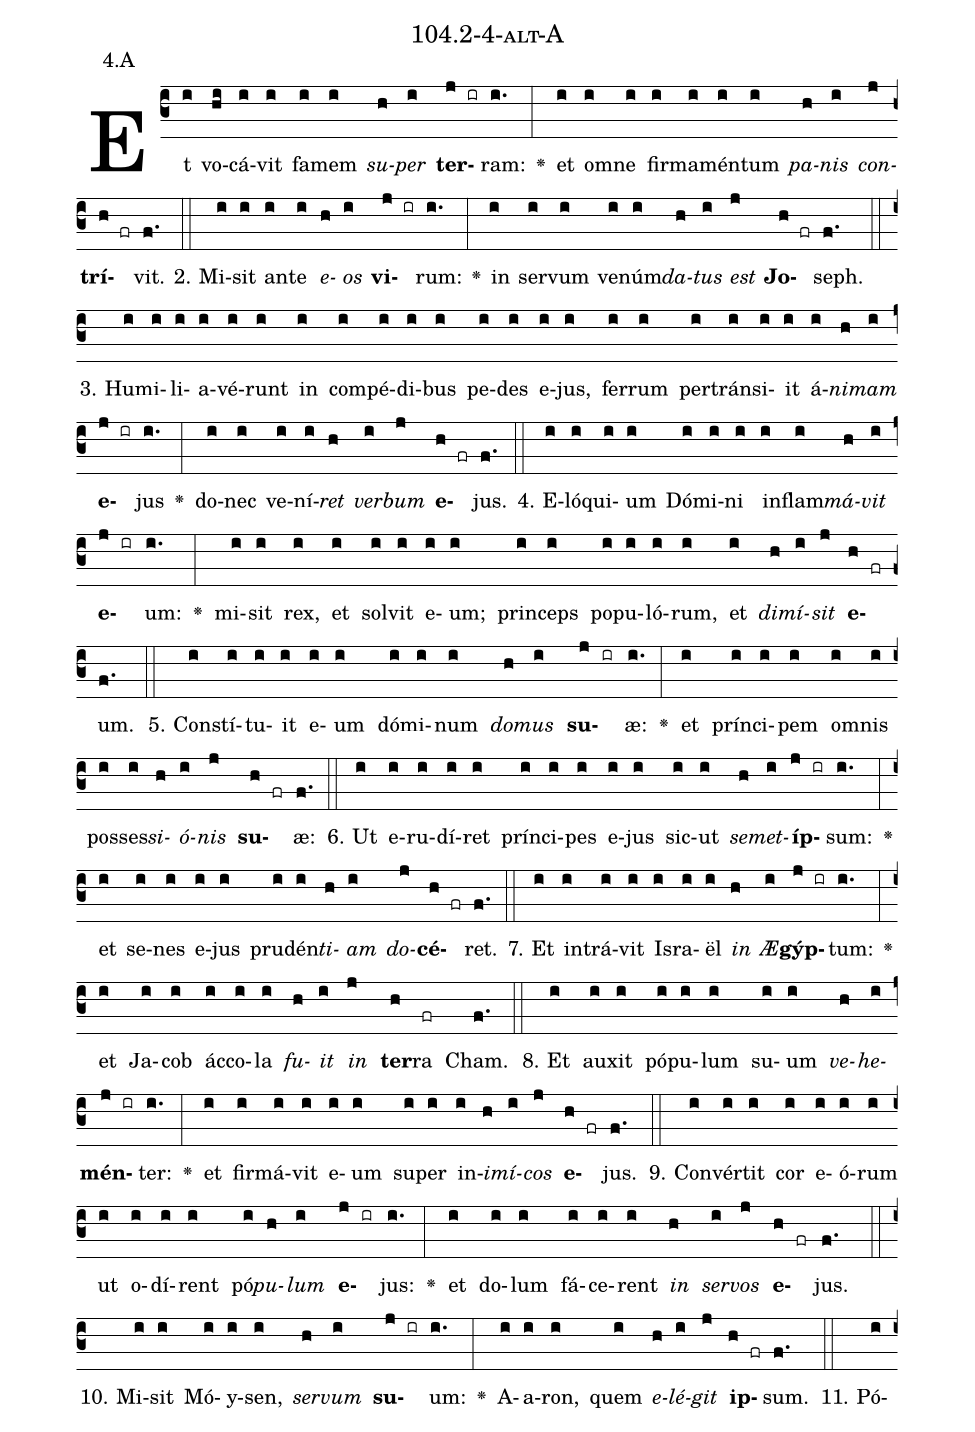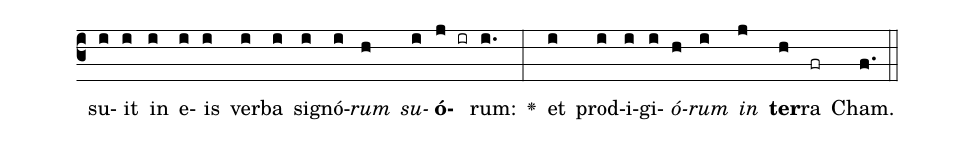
name: 104.2-4-alt-A;
annotation: 4.A;
%%
(c3)Et(i) vo(hi)cá(i)vit(i) fa(i)mem(i) <i>su</i>(h)<i>per</i>(i) <b>ter</b>(j ir)ram:(i.) <v>\greheightstar</v>(:) et(i) om(i)ne(i) fir(i)ma(i)mén(i)tum(i) <i>pa</i>(h)<i>nis</i>(i) <i>con</i>(j)<b>trí</b>(h fr)vit.(f.) (::)
2. Mi(i)sit(i) an(i)te(i) <i>e</i>(h)<i>os</i>(i) <b>vi</b>(j ir)rum:(i.) <v>\greheightstar</v>(:) in(i) ser(i)vum(i) ve(i)núm(i)<i>da</i>(h)<i>tus</i>(i) <i>est</i>(j) <b>Jo</b>(h fr)seph.(f.) (::)
3. Hu(i)mi(i)li(i)a(i)vé(i)runt(i) in(i) com(i)pé(i)di(i)bus(i) pe(i)des(i) e(i)jus,(i) fer(i)rum(i) per(i)tráns(i)i(i)it(i) á(i)<i>ni</i>(h)<i>mam</i>(i) <b>e</b>(j ir)jus(i.) <v>\greheightstar</v>(:) do(i)nec(i) ve(i)ní(i)<i>ret</i>(h) <i>ver</i>(i)<i>bum</i>(j) <b>e</b>(h fr)jus.(f.) (::)
4. E(i)ló(i)qui(i)um(i) Dó(i)mi(i)ni(i) in(i)flam(i)<i>má</i>(h)<i>vit</i>(i) <b>e</b>(j ir)um:(i.) <v>\greheightstar</v>(:) mi(i)sit(i) rex,(i) et(i) sol(i)vit(i) e(i)um;(i) prin(i)ceps(i) po(i)pu(i)ló(i)rum,(i) et(i) <i>di</i>(h)<i>mí</i>(i)<i>sit</i>(j) <b>e</b>(h fr)um.(f.) (::)
5. Con(i)stí(i)tu(i)it(i) e(i)um(i) dó(i)mi(i)num(i) <i>do</i>(h)<i>mus</i>(i) <b>su</b>(j ir)æ:(i.) <v>\greheightstar</v>(:) et(i) prín(i)ci(i)pem(i) om(i)nis(i) pos(i)ses(i)<i>si</i>(h)<i>ó</i>(i)<i>nis</i>(j) <b>su</b>(h fr)æ:(f.) (::)
6. Ut(i) e(i)ru(i)dí(i)ret(i) prín(i)ci(i)pes(i) e(i)jus(i) sic(i)ut(i) <i>se</i>(h)<i>met</i>(i)<b>íp</b>(j ir)sum:(i.) <v>\greheightstar</v>(:) et(i) se(i)nes(i) e(i)jus(i) pru(i)dén(i)<i>ti</i>(h)<i>am</i>(i) <i>do</i>(j)<b>cé</b>(h fr)ret.(f.) (::)
7. Et(i) in(i)trá(i)vit(i) Is(i)ra(i)ël(i) <i>in</i>(h) <i>Æ</i>(i)<b>gýp</b>(j ir)tum:(i.) <v>\greheightstar</v>(:) et(i) Ja(i)cob(i) ác(i)co(i)la(i) <i>fu</i>(h)<i>it</i>(i) <i>in</i>(j) <b>ter</b>(h)ra(fr) Cham.(f.) (::)
8. Et(i) au(i)xit(i) pó(i)pu(i)lum(i) su(i)um(i) <i>ve</i>(h)<i>he</i>(i)<b>mén</b>(j ir)ter:(i.) <v>\greheightstar</v>(:) et(i) fir(i)má(i)vit(i) e(i)um(i) su(i)per(i) in(i)<i>i</i>(h)<i>mí</i>(i)<i>cos</i>(j) <b>e</b>(h fr)jus.(f.) (::)
9. Con(i)vér(i)tit(i) cor(i) e(i)ó(i)rum(i) ut(i) o(i)dí(i)rent(i) pó(i)<i>pu</i>(h)<i>lum</i>(i) <b>e</b>(j ir)jus:(i.) <v>\greheightstar</v>(:) et(i) do(i)lum(i) fá(i)ce(i)rent(i) <i>in</i>(h) <i>ser</i>(i)<i>vos</i>(j) <b>e</b>(h fr)jus.(f.) (::)
10. Mi(i)sit(i) Mó(i)y(i)sen,(i) <i>ser</i>(h)<i>vum</i>(i) <b>su</b>(j ir)um:(i.) <v>\greheightstar</v>(:) A(i)a(i)ron,(i) quem(i) <i>e</i>(h)<i>lé</i>(i)<i>git</i>(j) <b>ip</b>(h fr)sum.(f.) (::)
11. Pó(i)su(i)it(i) in(i) e(i)is(i) ver(i)ba(i) si(i)gnó(i)<i>rum</i>(h) <i>su</i>(i)<b>ó</b>(j ir)rum:(i.) <v>\greheightstar</v>(:) et(i) prod(i)i(i)gi(i)<i>ó</i>(h)<i>rum</i>(i) <i>in</i>(j) <b>ter</b>(h)ra(fr) Cham.(f.) (::)
